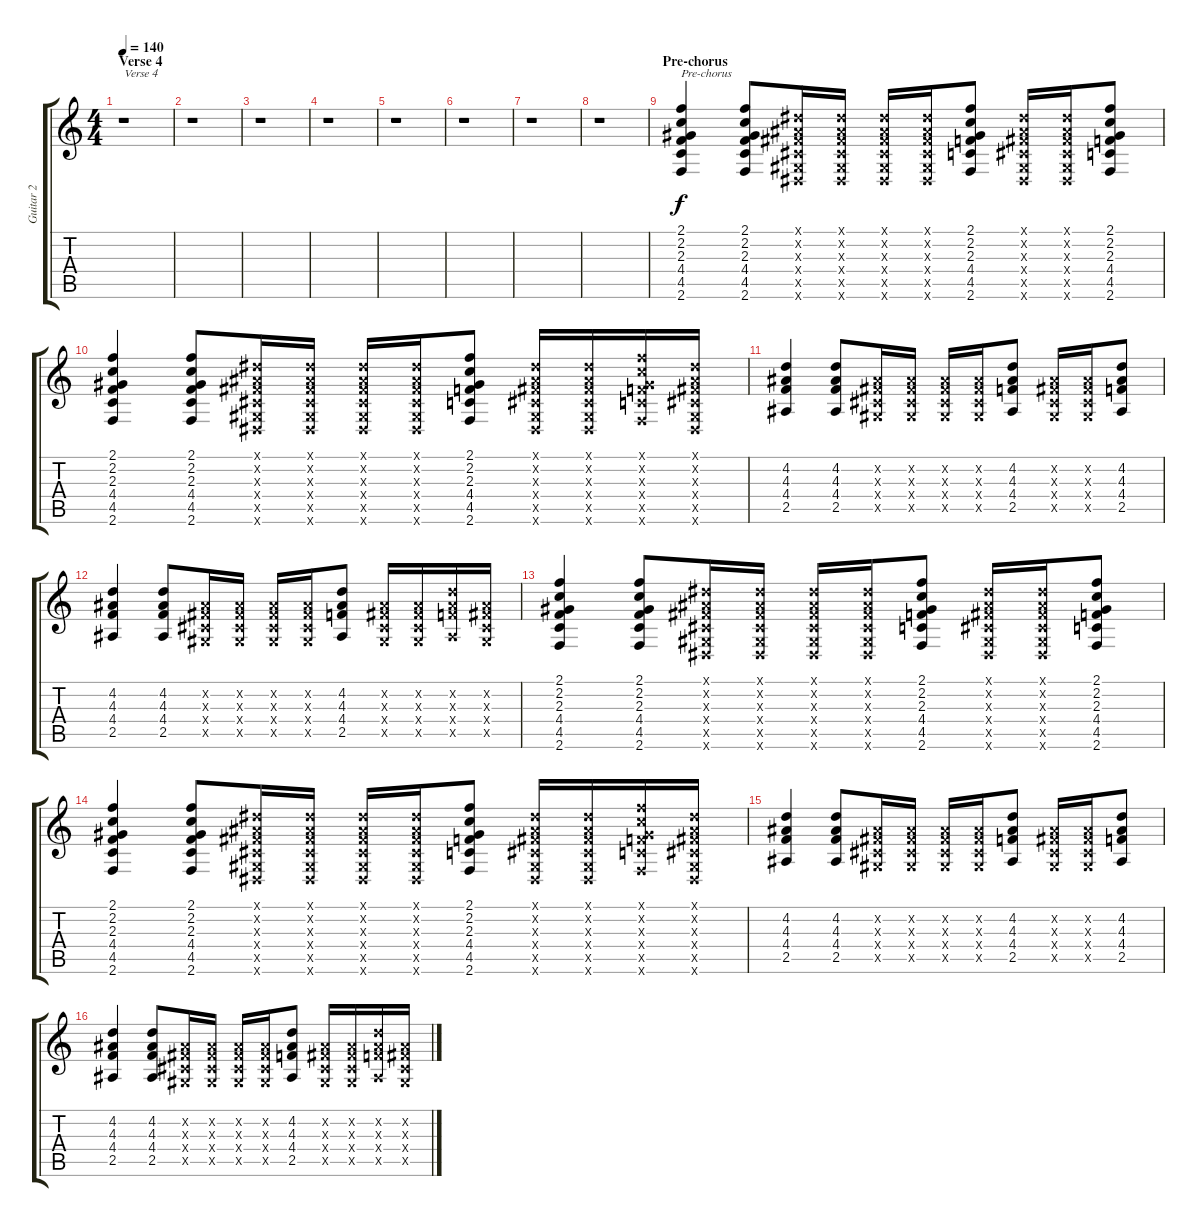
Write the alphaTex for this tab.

\track ("Guitar 2" "Guitar 2") {instrument distortionguitar}
\staff {score tabs}
\tuning (Eb4 Bb3 Gb3 Db3 Ab2 Eb2) {hide}
\ts (4 4)
\section ("" "Verse 4")
\tempo 140
\clef g2
\ks c
r.1{txt "Verse 4" dy f} |
r.1 |
r.1 |
r.1 |
r.1 |
r.1 |
r.1 |
r.1 |
\section ("" "Pre-chorus")
(2.1 2.2 2.3 4.4 4.5 2.6).4{txt "Pre-chorus"} (2.1 2.2 2.3 4.4 4.5 2.6).8 (0.1{x} 0.2{x} 0.3{x} 0.4{x} 0.5{x} 0.6{x}).16 (0.1{x} 0.2{x} 0.3{x} 0.4{x} 0.5{x} 0.6{x}).16 (0.1{x} 0.2{x} 0.3{x} 0.4{x} 0.5{x} 0.6{x}).16 (0.1{x} 0.2{x} 0.3{x} 0.4{x} 0.5{x} 0.6{x}).16 (2.1 2.2 2.3 4.4 4.5 2.6).8 (0.1{x} 0.2{x} 0.3{x} 0.4{x} 0.5{x} 0.6{x}).16 (0.1{x} 0.2{x} 0.3{x} 0.4{x} 0.5{x} 0.6{x}).16 (2.1 2.2 2.3 4.4 4.5 2.6).8 |
(2.1 2.2 2.3 4.4 4.5 2.6).4 (2.1 2.2 2.3 4.4 4.5 2.6).8 (0.1{x} 0.2{x} 0.3{x} 0.4{x} 0.5{x} 0.6{x}).16 (0.1{x} 0.2{x} 0.3{x} 0.4{x} 0.5{x} 0.6{x}).16 (0.1{x} 0.2{x} 0.3{x} 0.4{x} 0.5{x} 0.6{x}).16 (0.1{x} 0.2{x} 0.3{x} 0.4{x} 0.5{x} 0.6{x}).16 (2.1 2.2 2.3 4.4 4.5 2.6).8 (0.1{x} 0.2{x} 0.3{x} 0.4{x} 0.5{x} 0.6{x}).16 (0.1{x} 0.2{x} 0.3{x} 0.4{x} 0.5{x} 0.6{x}).16 (2.1{x} 2.2{x} 2.3{x} 4.4{x} 4.5{x} 2.6{x}).16 (0.1{x} 0.2{x} 0.3{x} 0.4{x} 0.5{x} 0.6{x}).16 |
(4.2 4.3 4.4 2.5).4 (4.2 4.3 4.4 2.5).8 (0.2{x} 0.3{x} 0.4{x} 0.5{x}).16 (0.2{x} 0.3{x} 0.4{x} 0.5{x}).16 (0.2{x} 0.3{x} 0.4{x} 0.5{x}).16 (0.2{x} 0.3{x} 0.4{x} 0.5{x}).16 (4.2 4.3 4.4 2.5).8 (0.2{x} 0.3{x} 0.4{x} 0.5{x}).16 (0.2{x} 0.3{x} 0.4{x} 0.5{x}).16 (4.2 4.3 4.4 2.5).8 |
(4.2 4.3 4.4 2.5).4 (4.2 4.3 4.4 2.5).8 (0.2{x} 0.3{x} 0.4{x} 0.5{x}).16 (0.2{x} 0.3{x} 0.4{x} 0.5{x}).16 (0.2{x} 0.3{x} 0.4{x} 0.5{x}).16 (0.2{x} 0.3{x} 0.4{x} 0.5{x}).16 (4.2 4.3 4.4 2.5).8 (0.2{x} 0.3{x} 0.4{x} 0.5{x}).16 (0.2{x} 0.3{x} 0.4{x} 0.5{x}).16 (4.2{x} 4.3{x} 4.4{x} 2.5{x}).16 (0.2{x} 0.3{x} 0.4{x} 0.5{x}).16 |
(2.1 2.2 2.3 4.4 4.5 2.6).4 (2.1 2.2 2.3 4.4 4.5 2.6).8 (0.1{x} 0.2{x} 0.3{x} 0.4{x} 0.5{x} 0.6{x}).16 (0.1{x} 0.2{x} 0.3{x} 0.4{x} 0.5{x} 0.6{x}).16 (0.1{x} 0.2{x} 0.3{x} 0.4{x} 0.5{x} 0.6{x}).16 (0.1{x} 0.2{x} 0.3{x} 0.4{x} 0.5{x} 0.6{x}).16 (2.1 2.2 2.3 4.4 4.5 2.6).8 (0.1{x} 0.2{x} 0.3{x} 0.4{x} 0.5{x} 0.6{x}).16 (0.1{x} 0.2{x} 0.3{x} 0.4{x} 0.5{x} 0.6{x}).16 (2.1 2.2 2.3 4.4 4.5 2.6).8 |
(2.1 2.2 2.3 4.4 4.5 2.6).4 (2.1 2.2 2.3 4.4 4.5 2.6).8 (0.1{x} 0.2{x} 0.3{x} 0.4{x} 0.5{x} 0.6{x}).16 (0.1{x} 0.2{x} 0.3{x} 0.4{x} 0.5{x} 0.6{x}).16 (0.1{x} 0.2{x} 0.3{x} 0.4{x} 0.5{x} 0.6{x}).16 (0.1{x} 0.2{x} 0.3{x} 0.4{x} 0.5{x} 0.6{x}).16 (2.1 2.2 2.3 4.4 4.5 2.6).8 (0.1{x} 0.2{x} 0.3{x} 0.4{x} 0.5{x} 0.6{x}).16 (0.1{x} 0.2{x} 0.3{x} 0.4{x} 0.5{x} 0.6{x}).16 (2.1{x} 2.2{x} 2.3{x} 4.4{x} 4.5{x} 2.6{x}).16 (0.1{x} 0.2{x} 0.3{x} 0.4{x} 0.5{x} 0.6{x}).16 |
(4.2 4.3 4.4 2.5).4 (4.2 4.3 4.4 2.5).8 (0.2{x} 0.3{x} 0.4{x} 0.5{x}).16 (0.2{x} 0.3{x} 0.4{x} 0.5{x}).16 (0.2{x} 0.3{x} 0.4{x} 0.5{x}).16 (0.2{x} 0.3{x} 0.4{x} 0.5{x}).16 (4.2 4.3 4.4 2.5).8 (0.2{x} 0.3{x} 0.4{x} 0.5{x}).16 (0.2{x} 0.3{x} 0.4{x} 0.5{x}).16 (4.2 4.3 4.4 2.5).8 |
(4.2 4.3 4.4 2.5).4 (4.2 4.3 4.4 2.5).8 (0.2{x} 0.3{x} 0.4{x} 0.5{x}).16 (0.2{x} 0.3{x} 0.4{x} 0.5{x}).16 (0.2{x} 0.3{x} 0.4{x} 0.5{x}).16 (0.2{x} 0.3{x} 0.4{x} 0.5{x}).16 (4.2 4.3 4.4 2.5).8 (0.2{x} 0.3{x} 0.4{x} 0.5{x}).16 (0.2{x} 0.3{x} 0.4{x} 0.5{x}).16 (4.2{x} 4.3{x} 4.4{x} 2.5{x}).16 (0.2{x} 0.3{x} 0.4{x} 0.5{x}).16
